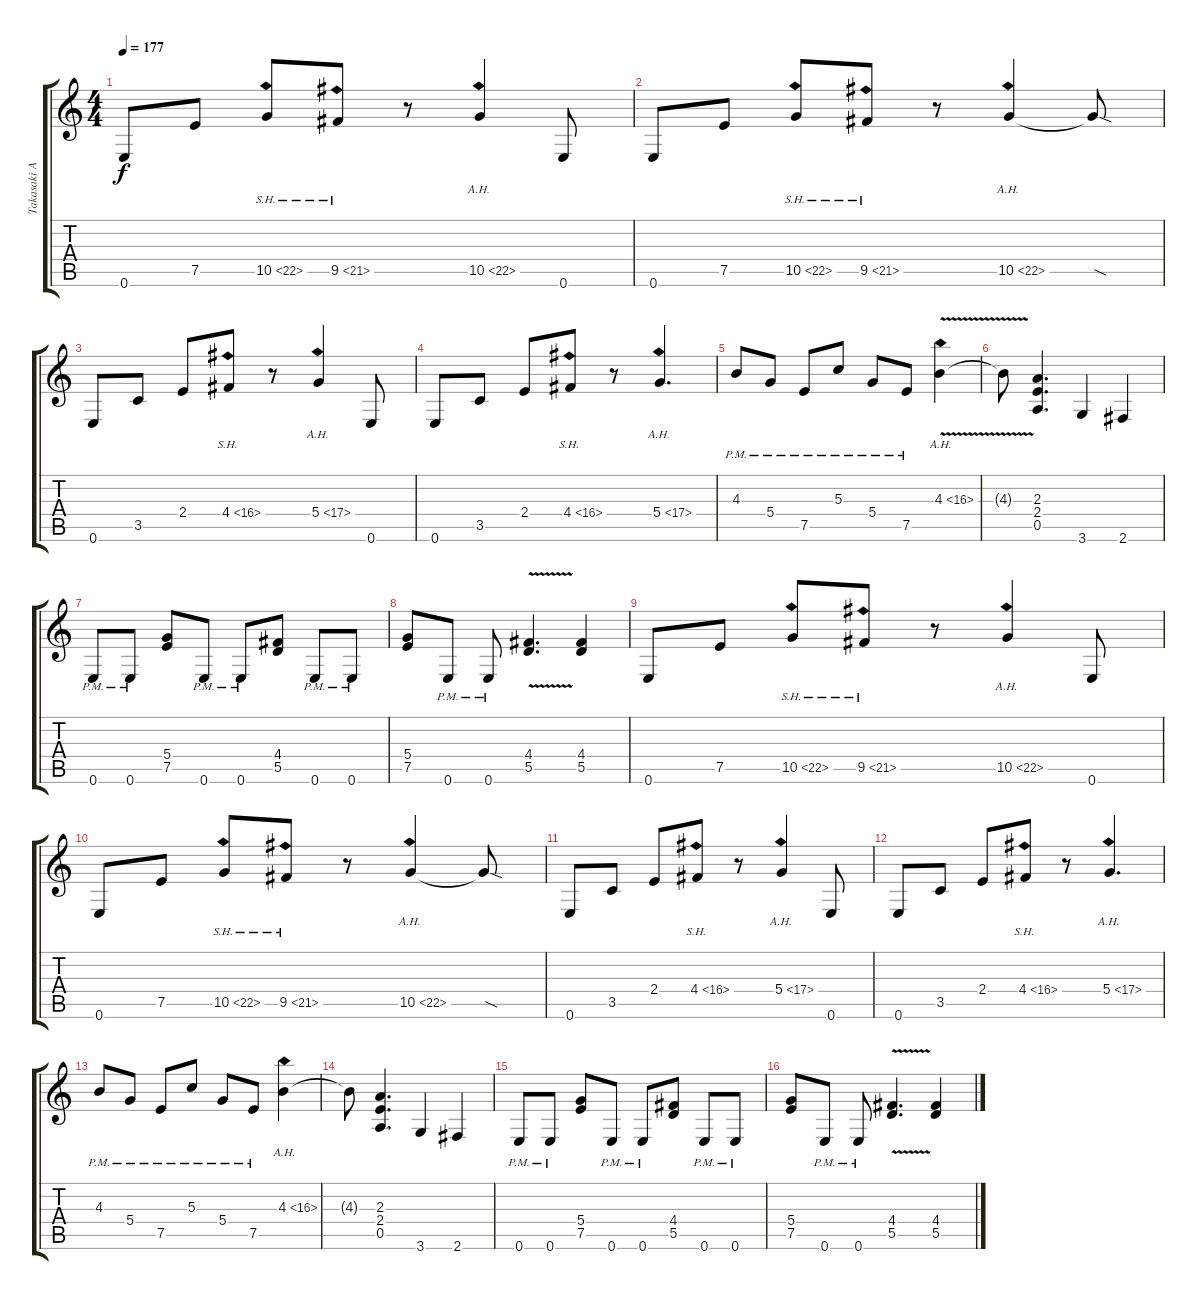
\track ("Takasaki Akira [Lead]" "Takasaki A") {instrument distortionguitar}
\staff {score tabs}
\tuning (E4 B3 G3 D3 A2 E2) {hide}
\ts (4 4)
\tempo 177
\clef g2
\ks c
0.6.8{dy f instrument distortionguitar} 7.5.8 10.5{sh 12}.8 9.5{sh 12}.8 r.8 10.5{ah 12}.4 0.6.8 |
0.6.8 7.5.8 10.5{sh 12}.8 9.5{sh 12}.8 r.8 10.5{ah 12}.4 10.5{sod t}.8 |
0.6.8 3.5.8 2.4.8 4.4{sh 12}.8 r.8 5.4{ah 12}.4 0.6.8 |
0.6.8 3.5.8 2.4.8 4.4{sh 12}.8 r.8 5.4{ah 12}.4{d} |
4.3{pm}.8 5.4{pm}.8 7.5{pm}.8 5.3{pm}.8 5.4{pm}.8 7.5{pm}.8 4.3{ah 12 v}.4 |
4.3{t}.8 (2.3 2.4 0.5).4{d} 3.6.4 2.6.4 |
0.6{pm}.8 0.6{pm}.8 (5.4 7.5).8 0.6{pm}.8 0.6{pm}.8 (4.4 5.5).8 0.6{pm}.8 0.6{pm}.8 |
(5.4 7.5).8 0.6{pm}.8 0.6{pm}.8 (4.4{v} 5.5{v}).4{d} (4.4 5.5).4 |
0.6.8 7.5.8 10.5{sh 12}.8 9.5{sh 12}.8 r.8 10.5{ah 12}.4 0.6.8 |
0.6.8 7.5.8 10.5{sh 12}.8 9.5{sh 12}.8 r.8 10.5{ah 12}.4 10.5{sod t}.8 |
0.6.8 3.5.8 2.4.8 4.4{sh 12}.8 r.8 5.4{ah 12}.4 0.6.8 |
0.6.8 3.5.8 2.4.8 4.4{sh 12}.8 r.8 5.4{ah 12}.4{d} |
4.3{pm}.8 5.4{pm}.8 7.5{pm}.8 5.3{pm}.8 5.4{pm}.8 7.5{pm}.8 4.3{ah 12}.4 |
4.3{t}.8 (2.3 2.4 0.5).4{d} 3.6.4 2.6.4 |
0.6{pm}.8 0.6{pm}.8 (5.4 7.5).8 0.6{pm}.8 0.6{pm}.8 (4.4 5.5).8 0.6{pm}.8 0.6{pm}.8 |
(5.4 7.5).8 0.6{pm}.8 0.6{pm}.8 (4.4{v} 5.5{v}).4{d} (4.4 5.5).4
